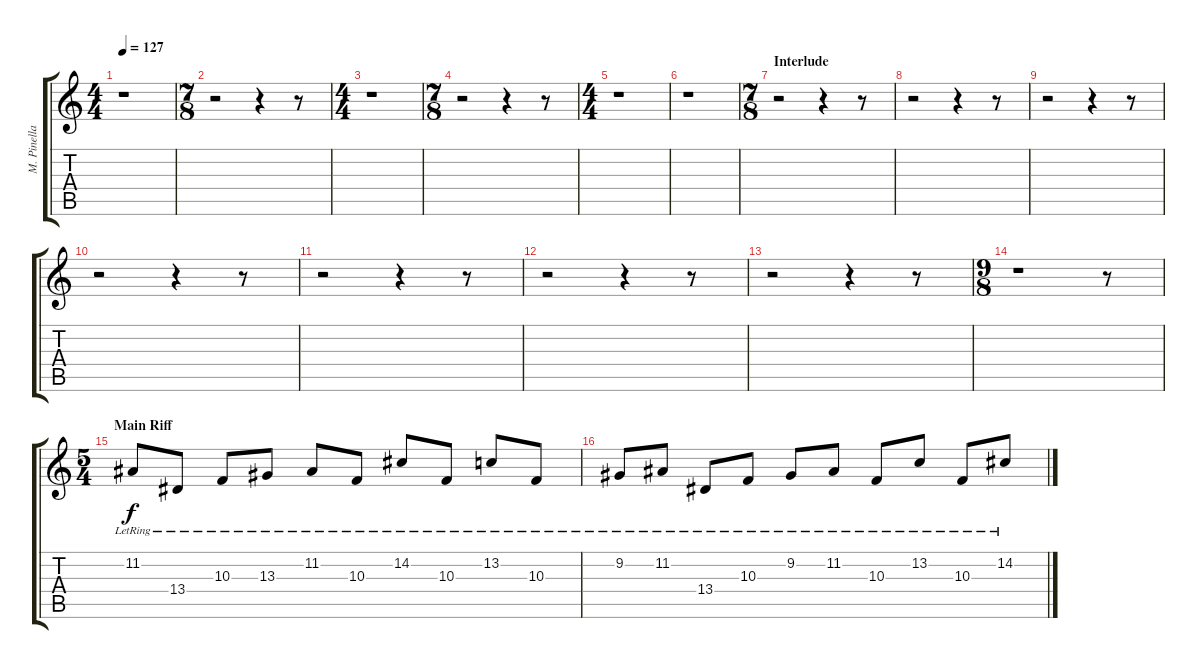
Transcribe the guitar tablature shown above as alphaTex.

\track ("M. Pinella [New Age Pad]" "M. Pinella") {instrument pad1newage}
\staff {score tabs}
\tuning (E4 B3 G3 D3 A2 E2) {hide}
\ts (4 4)
\tempo 127
\clef g2
\ks c
r.1{dy f} |
\ts (7 8)
r.2 r.4 r.8 |
\ts (4 4)
r.1 |
\ts (7 8)
r.2 r.4 r.8 |
\ts (4 4)
r.1 |
r.1 |
\ts (7 8)
\section ("" "Interlude")
r.2 r.4 r.8 |
r.2 r.4 r.8 |
r.2 r.4 r.8 |
r.2 r.4 r.8 |
r.2 r.4 r.8 |
r.2 r.4 r.8 |
r.2 r.4 r.8 |
\ts (9 8)
r.1 r.8 |
\ts (5 4)
\section ("" "Main Riff")
11.2{lr}.8{volume 16 instrument pad1newage} 13.4{lr}.8 10.3{lr}.8 13.3{lr}.8 11.2{lr}.8 10.3{lr}.8 14.2{lr}.8 10.3{lr}.8 13.2{lr}.8 10.3{lr}.8 |
9.2{lr}.8 11.2{lr}.8 13.4{lr}.8 10.3{lr}.8 9.2{lr}.8 11.2{lr}.8 10.3{lr}.8 13.2{lr}.8 10.3{lr}.8 14.2{lr}.8
